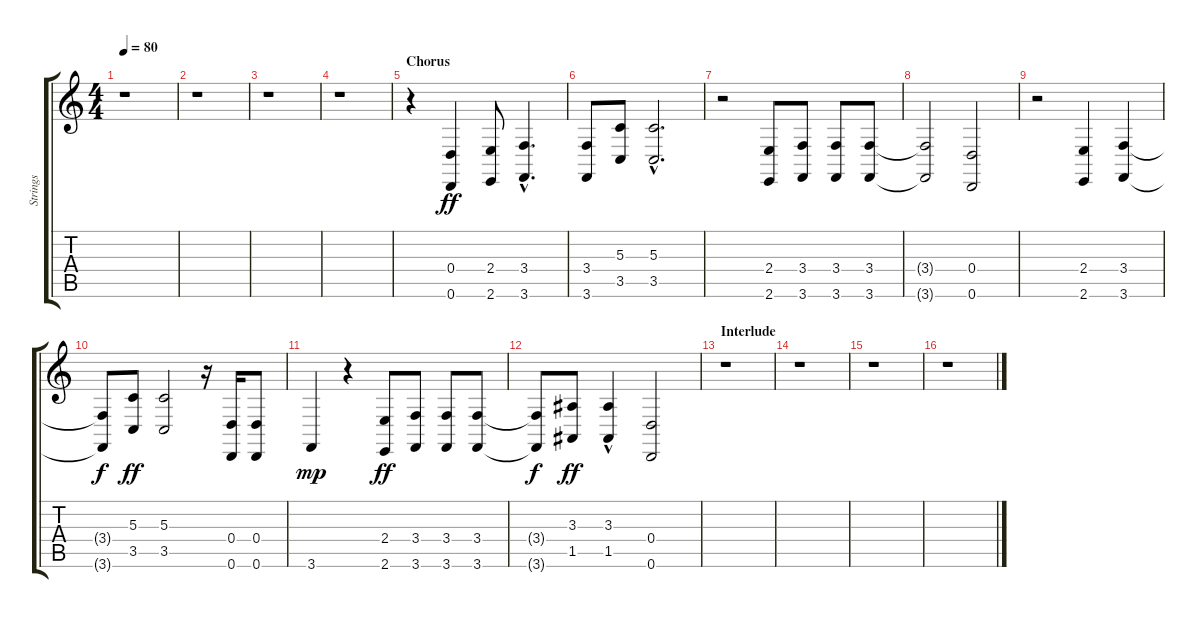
\track ("Strings" "Strings") {instrument stringensemble1}
\staff {score tabs}
\tuning (E4 B3 G3 D3 A2 D2) {hide}
\ts (4 4)
\tempo 80
\clef g2
\ks c
r.1{dy ff} |
r.1 |
r.1 |
r.1 |
\section ("" "Chorus")
r.4 (0.4 0.6).4 (2.4 2.6).8 (3.4{hac} 3.6{hac}).4{d} |
(3.4 3.6).8 (5.3 3.5).8 (5.3{hac} 3.5{hac}).2{d} |
r.2 (2.4 2.6).8 (3.4 3.6).8 (3.4 3.6).8 (3.4 3.6).8 |
(3.4{t} 3.6{t}).2 (0.4 0.6).2 |
r.2 (2.4 2.6).4 (3.4 3.6).4 |
(3.4{t} 3.6{t}).8{dy f} (5.3 3.5).8{dy ff} (5.3 3.5).2 r.16 (0.4 0.6).16 (0.4 0.6).8 |
3.6.4{dy mp} r.4 (2.4 2.6).8{dy ff} (3.4 3.6).8 (3.4 3.6).8 (3.4 3.6).8 |
(3.4{t} 3.6{t}).8{dy f} (3.3 1.5).8{dy ff} (3.3{hac} 1.5{hac}).4 (0.4 0.6).2 |
\section ("" "Interlude")
r.1 |
r.1 |
r.1 |
r.1
